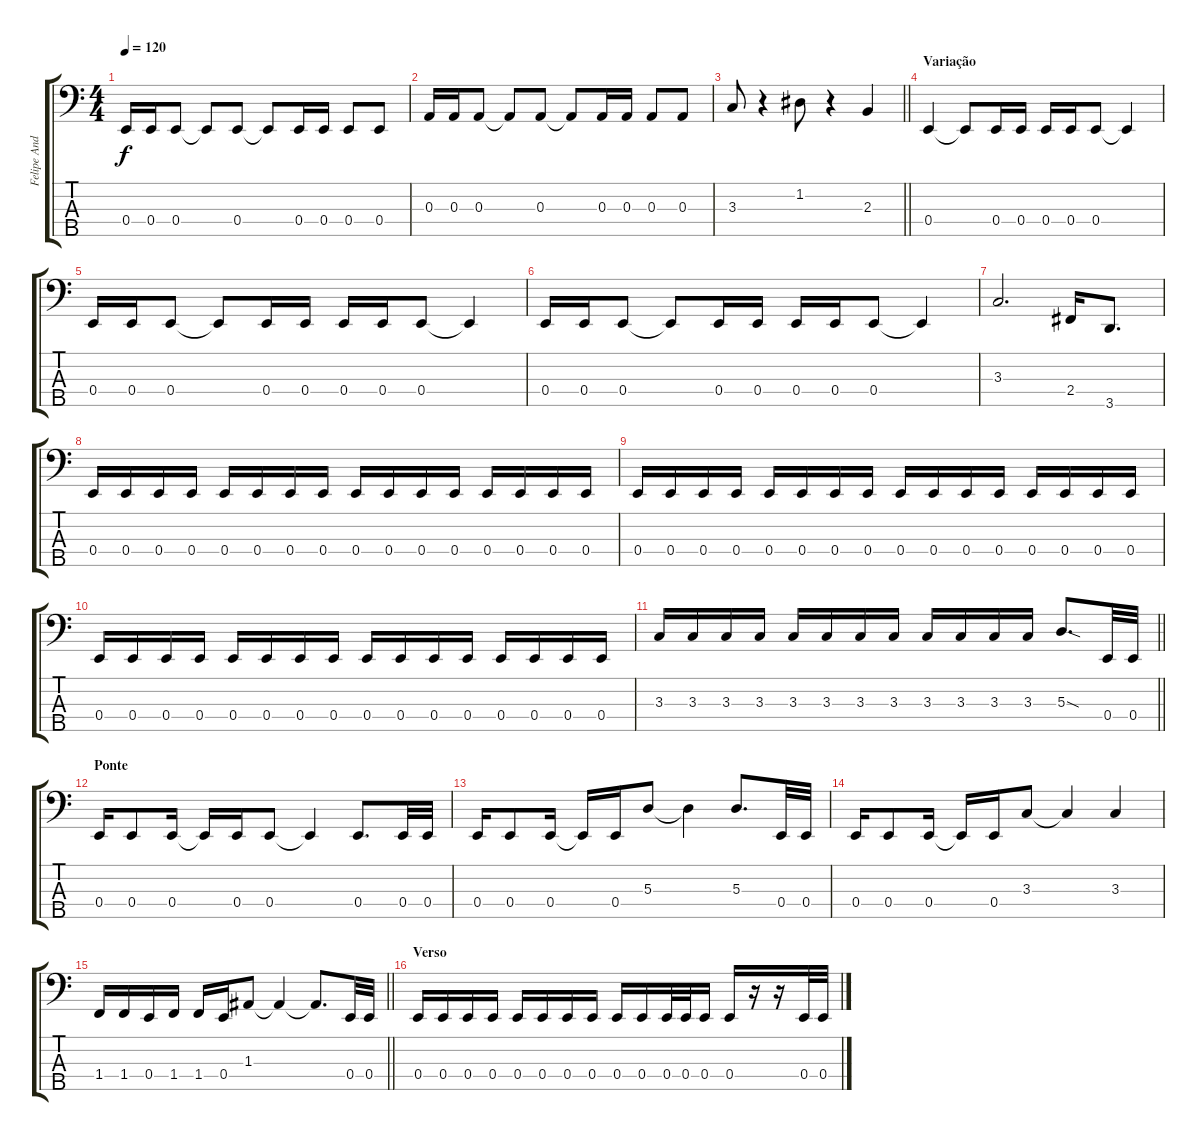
\track ("Felipe Andreoli" "Felipe And") {instrument electricbassfinger}
\staff {score tabs}
\tuning (G2 D2 A1 E1 B0) {hide}
\ts (4 4)
\tempo 120
\clef f4
\ks c
0.4.16{dy f} 0.4.16 0.4.8 0.4{t}.8 0.4.8 0.4{t}.8 0.4.16 0.4.16 0.4.8 0.4.8 |
0.3.16 0.3.16 0.3.8 0.3{t}.8 0.3.8 0.3{t}.8 0.3.16 0.3.16 0.3.8 0.3.8 |
\barLineRight lightlight
3.3.8 r.4 1.2.8 r.4 2.3.4 |
\section ("" "Variação")
0.4.4 0.4{t}.8 0.4.16 0.4.16 0.4.16 0.4.16 0.4.8 0.4{t}.4 |
0.4.16 0.4.16 0.4.8 0.4{t}.8 0.4.16 0.4.16 0.4.16 0.4.16 0.4.8 0.4{t}.4 |
0.4.16 0.4.16 0.4.8 0.4{t}.8 0.4.16 0.4.16 0.4.16 0.4.16 0.4.8 0.4{t}.4 |
3.3.2{d} 2.4.16 3.5.8{d} |
0.4.16 0.4.16 0.4.16 0.4.16 0.4.16 0.4.16 0.4.16 0.4.16 0.4.16 0.4.16 0.4.16 0.4.16 0.4.16 0.4.16 0.4.16 0.4.16 |
0.4.16 0.4.16 0.4.16 0.4.16 0.4.16 0.4.16 0.4.16 0.4.16 0.4.16 0.4.16 0.4.16 0.4.16 0.4.16 0.4.16 0.4.16 0.4.16 |
0.4.16 0.4.16 0.4.16 0.4.16 0.4.16 0.4.16 0.4.16 0.4.16 0.4.16 0.4.16 0.4.16 0.4.16 0.4.16 0.4.16 0.4.16 0.4.16 |
\barLineRight lightlight
3.3.16 3.3.16 3.3.16 3.3.16 3.3.16 3.3.16 3.3.16 3.3.16 3.3.16 3.3.16 3.3.16 3.3.16 5.3{sod}.8{d} 0.4.32 0.4.32 |
\section ("" "Ponte")
0.4.16 0.4.8 0.4.16 0.4{t}.16 0.4.16 0.4.8 0.4{t}.4 0.4.8{d} 0.4.32 0.4.32 |
0.4.16 0.4.8 0.4.16 0.4{t}.16 0.4.16 5.3.8 5.3{t}.4 5.3.8{d} 0.4.32 0.4.32 |
0.4.16 0.4.8 0.4.16 0.4{t}.16 0.4.16 3.3.8 3.3{t}.4 3.3.4 |
\barLineRight lightlight
1.4.16 1.4.16 0.4.16 1.4.16 1.4.16 0.4.16 1.3.8 1.3{t}.4 1.3{t}.8{d} 0.4.32 0.4.32 |
\section ("" "Verso")
0.4.16 0.4.16 0.4.16 0.4.16 0.4.16 0.4.16 0.4.16 0.4.16 0.4.16 0.4.16 0.4.32 0.4.32 0.4.16 0.4.16 r.16 r.16 0.4.32 0.4.32
